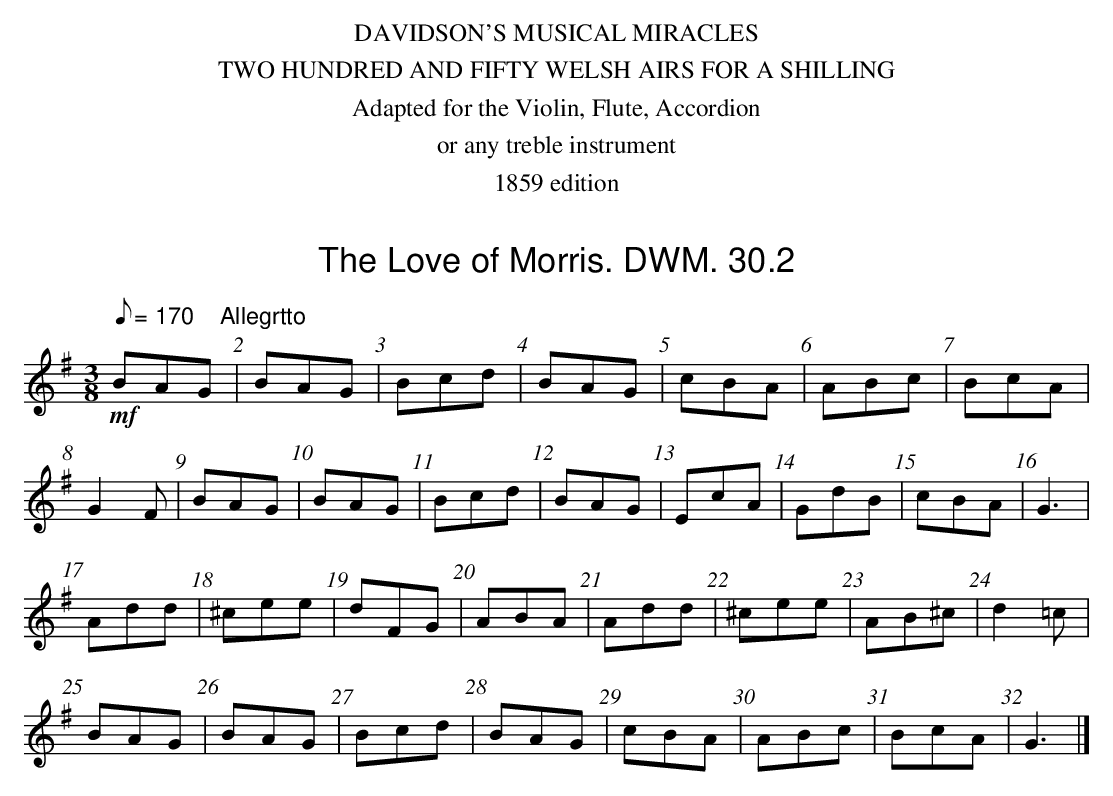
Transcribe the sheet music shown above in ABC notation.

X:1
T:Love of Morris. DWM. 30.2, The
M:3/8
L:1/8
Q:1/8=170 "    Allegrtto"
K:G
!mf!BAG|BAG|Bcd|BAG|cBA|ABc|BcA|
G2F|BAG|BAG|Bcd|BAG|EcA|GdB|cBA|G3|
Add|^cee|dFG|ABA|Add|^cee|AB^c|d2 =c|
BAG|BAG|Bcd|BAG|cBA|ABc|BcA|G3|]
